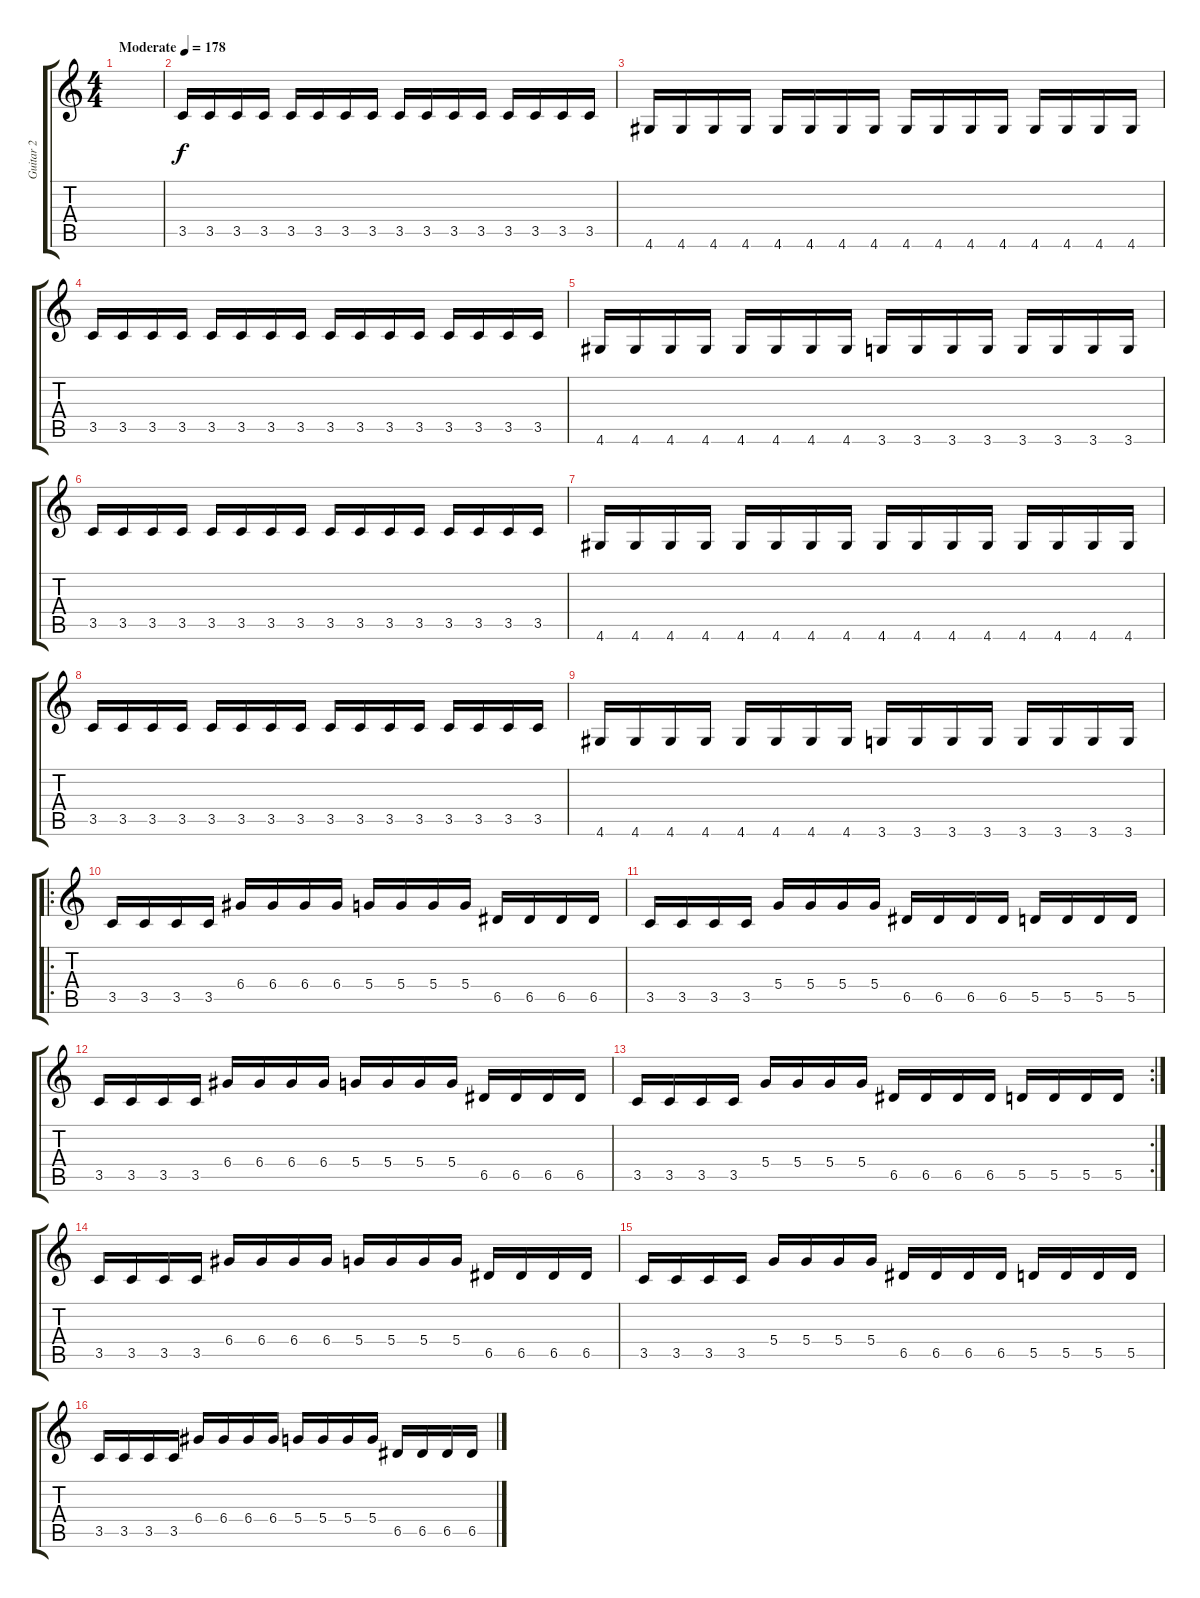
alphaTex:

\track ("Guitar 2" "Guitar 2") {instrument distortionguitar}
\staff {score tabs}
\tuning (E4 B3 G3 D3 A2 E2) {hide}
\ts (4 4)
\tempo (178 "Moderate")
\clef g2
\ks c
|
3.5.16 3.5.16 3.5.16 3.5.16 3.5.16 3.5.16 3.5.16 3.5.16 3.5.16 3.5.16 3.5.16 3.5.16 3.5.16 3.5.16 3.5.16 3.5.16 |
4.6.16 4.6.16 4.6.16 4.6.16 4.6.16 4.6.16 4.6.16 4.6.16 4.6.16 4.6.16 4.6.16 4.6.16 4.6.16 4.6.16 4.6.16 4.6.16 |
3.5.16 3.5.16 3.5.16 3.5.16 3.5.16 3.5.16 3.5.16 3.5.16 3.5.16 3.5.16 3.5.16 3.5.16 3.5.16 3.5.16 3.5.16 3.5.16 |
4.6.16 4.6.16 4.6.16 4.6.16 4.6.16 4.6.16 4.6.16 4.6.16 3.6.16 3.6.16 3.6.16 3.6.16 3.6.16 3.6.16 3.6.16 3.6.16 |
3.5.16 3.5.16 3.5.16 3.5.16 3.5.16 3.5.16 3.5.16 3.5.16 3.5.16 3.5.16 3.5.16 3.5.16 3.5.16 3.5.16 3.5.16 3.5.16 |
4.6.16 4.6.16 4.6.16 4.6.16 4.6.16 4.6.16 4.6.16 4.6.16 4.6.16 4.6.16 4.6.16 4.6.16 4.6.16 4.6.16 4.6.16 4.6.16 |
3.5.16 3.5.16 3.5.16 3.5.16 3.5.16 3.5.16 3.5.16 3.5.16 3.5.16 3.5.16 3.5.16 3.5.16 3.5.16 3.5.16 3.5.16 3.5.16 |
4.6.16 4.6.16 4.6.16 4.6.16 4.6.16 4.6.16 4.6.16 4.6.16 3.6.16 3.6.16 3.6.16 3.6.16 3.6.16 3.6.16 3.6.16 3.6.16 |
\ro
3.5.16 3.5.16 3.5.16 3.5.16 6.4.16 6.4.16 6.4.16 6.4.16 5.4.16 5.4.16 5.4.16 5.4.16 6.5.16 6.5.16 6.5.16 6.5.16 |
3.5.16 3.5.16 3.5.16 3.5.16 5.4.16 5.4.16 5.4.16 5.4.16 6.5.16 6.5.16 6.5.16 6.5.16 5.5.16 5.5.16 5.5.16 5.5.16 |
3.5.16 3.5.16 3.5.16 3.5.16 6.4.16 6.4.16 6.4.16 6.4.16 5.4.16 5.4.16 5.4.16 5.4.16 6.5.16 6.5.16 6.5.16 6.5.16 |
\rc 2
3.5.16 3.5.16 3.5.16 3.5.16 5.4.16 5.4.16 5.4.16 5.4.16 6.5.16 6.5.16 6.5.16 6.5.16 5.5.16 5.5.16 5.5.16 5.5.16 |
3.5.16 3.5.16 3.5.16 3.5.16 6.4.16 6.4.16 6.4.16 6.4.16 5.4.16 5.4.16 5.4.16 5.4.16 6.5.16 6.5.16 6.5.16 6.5.16 |
3.5.16 3.5.16 3.5.16 3.5.16 5.4.16 5.4.16 5.4.16 5.4.16 6.5.16 6.5.16 6.5.16 6.5.16 5.5.16 5.5.16 5.5.16 5.5.16 |
3.5.16 3.5.16 3.5.16 3.5.16 6.4.16 6.4.16 6.4.16 6.4.16 5.4.16 5.4.16 5.4.16 5.4.16 6.5.16 6.5.16 6.5.16 6.5.16
